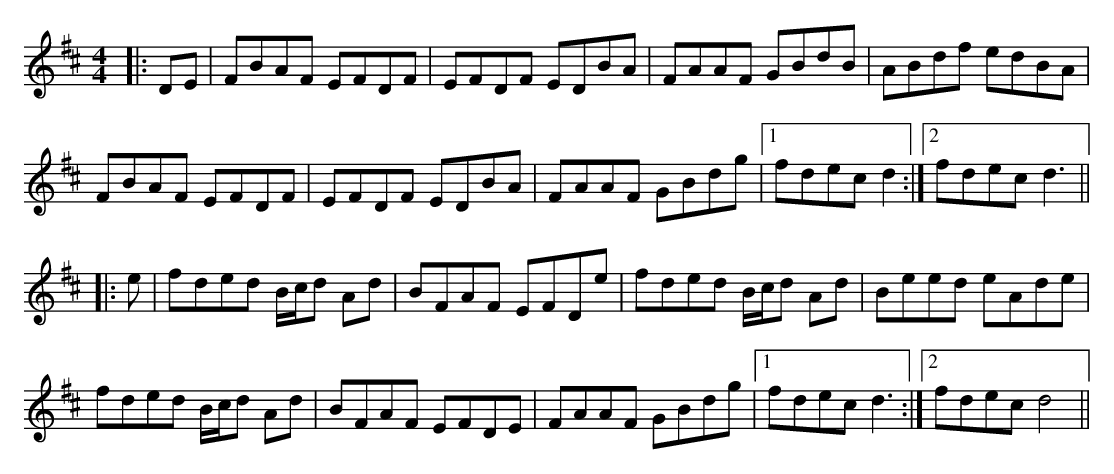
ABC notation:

X:1
M:4/4
K:D
|:DE|FBAF EFDF|EFDF EDBA|FAAF GBdB|ABdf edBA|
FBAF EFDF|EFDF EDBA|FAAF GBdg|1 fdec d2:|2 fdec d3||
|:e|fded B/c/d Ad|BFAF EFDe|fded B/c/d Ad|Beed eAde|
fded B/c/d Ad|BFAF EFDE|FAAF GBdg|1 fdec d3:|2 fdec d4||
